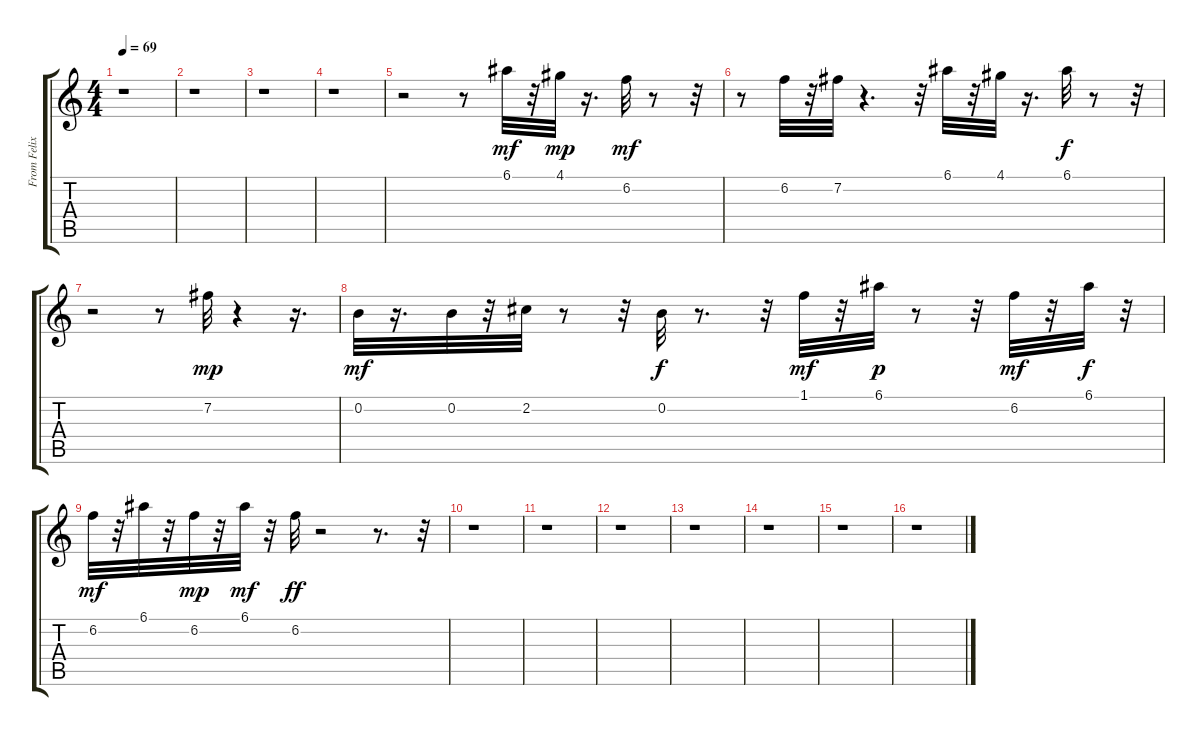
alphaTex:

\track ("From Felix Profis collection" "From Felix") {instrument acousticguitarnylon}
\staff {score tabs}
\tuning (E4 B3 G3 D3 A2 E2) {hide}
\ts (4 4)
\tempo 69
\clef g2
\ks c
r.1{dy ff} |
r.1 |
r.1 |
r.1 |
r.2 r.8 6.1.32{dy mf} r.32 4.1.32{dy mp} r.16{d} 6.2.32{dy mf} r.8 r.32 |
r.8 6.2.32 r.32 7.2.32 r.4{d} r.32 6.1.32 r.32 4.1.32 r.16{d} 6.1.32{dy f} r.8 r.32 |
r.2 r.8 7.2.32{dy mp} r.4 r.16{d} |
0.2.32{dy mf} r.16{d} 0.2.32 r.32 2.2.32 r.8 r.32 0.2.32{dy f} r.8{d} r.32 1.1.32{dy mf} r.32 6.1.32{dy p} r.8 r.32 6.2.32{dy mf} r.32 6.1.32{dy f} r.32 |
6.2.32{dy mf} r.32 6.1.32 r.32 6.2.32{dy mp} r.32 6.1.32{dy mf} r.32 6.2.32{dy ff} r.2 r.8{d} r.32 |
r.1 |
r.1 |
r.1 |
r.1 |
r.1 |
r.1 |
r.1
